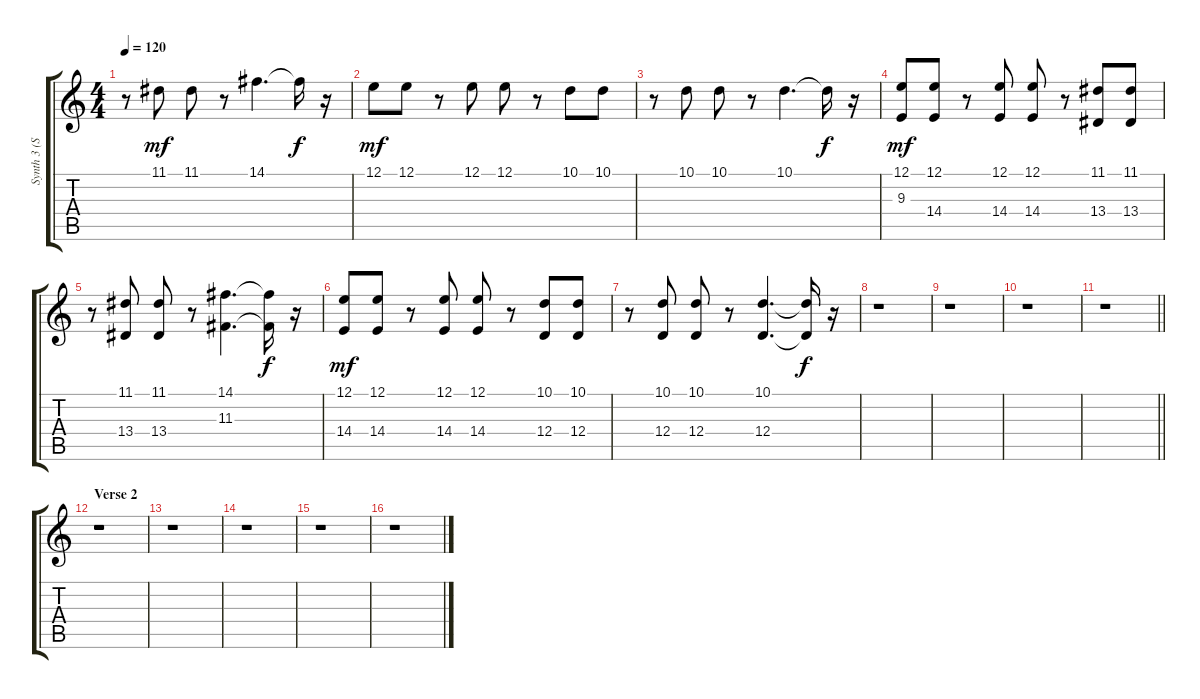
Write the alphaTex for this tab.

\track ("Synth 3 (Strings)" "Synth 3 (S") {instrument stringensemble1}
\staff {score tabs}
\tuning (E4 B3 G3 D3 A2 E2) {hide}
\ts (4 4)
\tempo 120
\clef g2
\ks c
r.8{dy mf} 11.1.8 11.1.8 r.8 14.1.4{d} 14.1{t}.16{dy f} r.16 |
12.1.8{dy mf} 12.1.8 r.8 12.1.8 12.1.8 r.8 10.1.8 10.1.8 |
r.8 10.1.8 10.1.8 r.8 10.1.4{d} 10.1{t}.16{dy f} r.16 |
(12.1 9.3).8{dy mf} (12.1 14.4).8 r.8 (12.1 14.4).8 (12.1 14.4).8 r.8 (11.1 13.4).8 (11.1 13.4).8 |
r.8 (11.1 13.4).8 (11.1 13.4).8 r.8 (14.1 11.3).4{d} (14.1{t} 11.3{t}).16{dy f} r.16 |
(12.1 14.4).8{dy mf} (12.1 14.4).8 r.8 (12.1 14.4).8 (12.1 14.4).8 r.8 (10.1 12.4).8 (10.1 12.4).8 |
r.8 (10.1 12.4).8 (10.1 12.4).8 r.8 (10.1 12.4).4{d} (10.1{t} 12.4{t}).16{dy f} r.16 |
r.1 |
r.1 |
r.1 |
\barLineRight lightlight
r.1 |
\section ("" "Verse 2")
r.1 |
r.1 |
r.1 |
r.1 |
r.1
